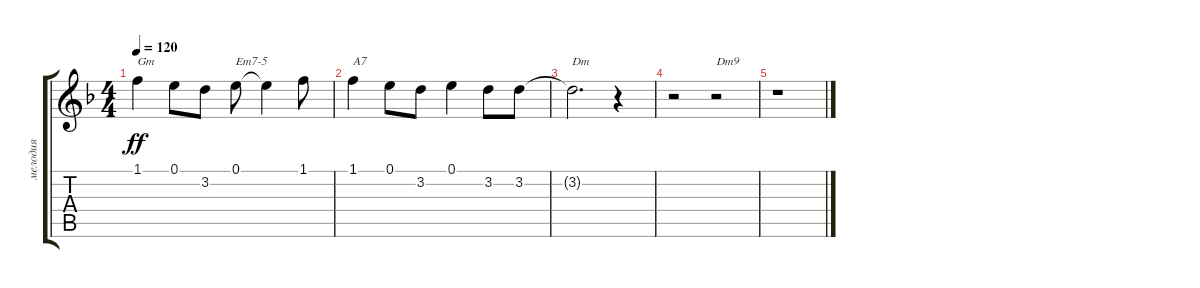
\track ("мелодия" "мелодия") {instrument acousticguitarsteel}
\staff {score tabs}
\tuning (E4 B3 G3 D3 A2 E2) {hide}
\ts (4 4)
\tempo 120
\clef g2
\ks dminor
1.1.4{txt "Gm" dy ff} 0.1.8 3.2.8 0.1.8{txt "Em7-5"} 0.1{t}.4 1.1.8 |
1.1.4{txt "A7"} 0.1.8 3.2.8 0.1.4 3.2.8 3.2.8 |
3.2{t}.2{d txt "Dm"} r.4 |
r.2 r.2{txt "Dm9"} |
r.1
